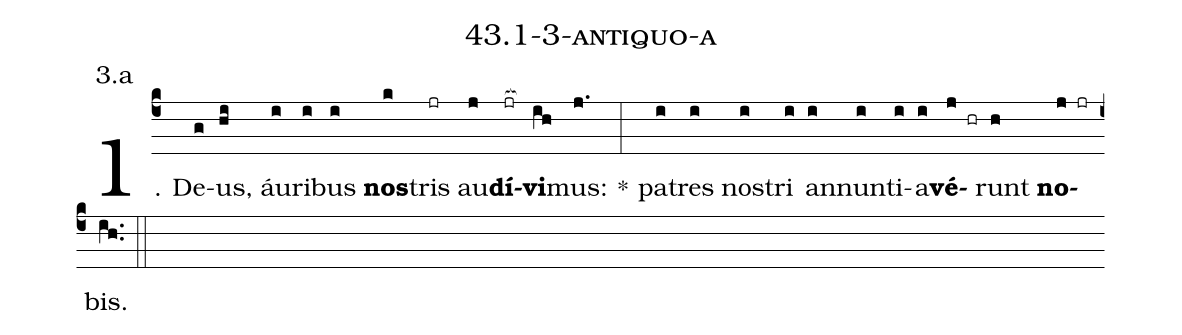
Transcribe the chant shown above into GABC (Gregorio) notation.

name: 43.1-3-antiquo-a;
annotation: 3.a;
%%
(c4)1. De(g)us,(hi) áu(i)ri(i)bus(i) <b>nos</b>(k)tris(jr) au(j)<b>dí</b>(jr[ocb:1{])<b>vi</b>(ih[ocb:0}])mus:(j.) *(:) pa(i)tres(i) nos(i)tri(i) an(i)nun(i)ti(i)a(i)<b>vé</b>(j hr)runt(h) <b>no</b>(j jr)bis.(ih..) (::)
